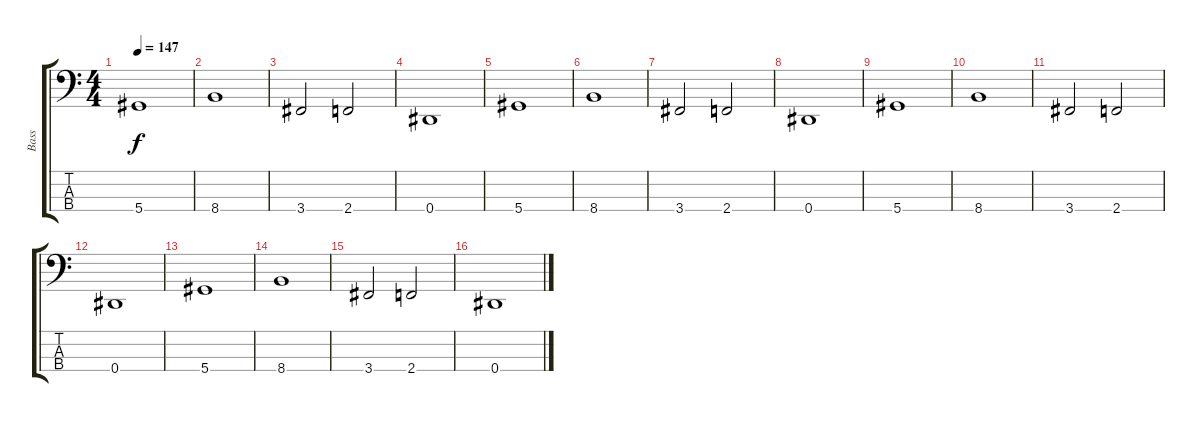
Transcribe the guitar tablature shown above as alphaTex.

\track ("Bass" "Bass") {instrument electricbasspick}
\staff {score tabs}
\tuning (Gb2 Db2 Ab1 Eb1) {hide}
\ts (4 4)
\tempo 147
\clef f4
\ks c
5.4.1{dy f} |
8.4.1 |
3.4.2 2.4.2 |
0.4.1 |
5.4.1 |
8.4.1 |
3.4.2 2.4.2 |
0.4.1 |
5.4.1 |
8.4.1 |
3.4.2 2.4.2 |
0.4.1 |
5.4.1 |
8.4.1 |
3.4.2 2.4.2 |
0.4.1
